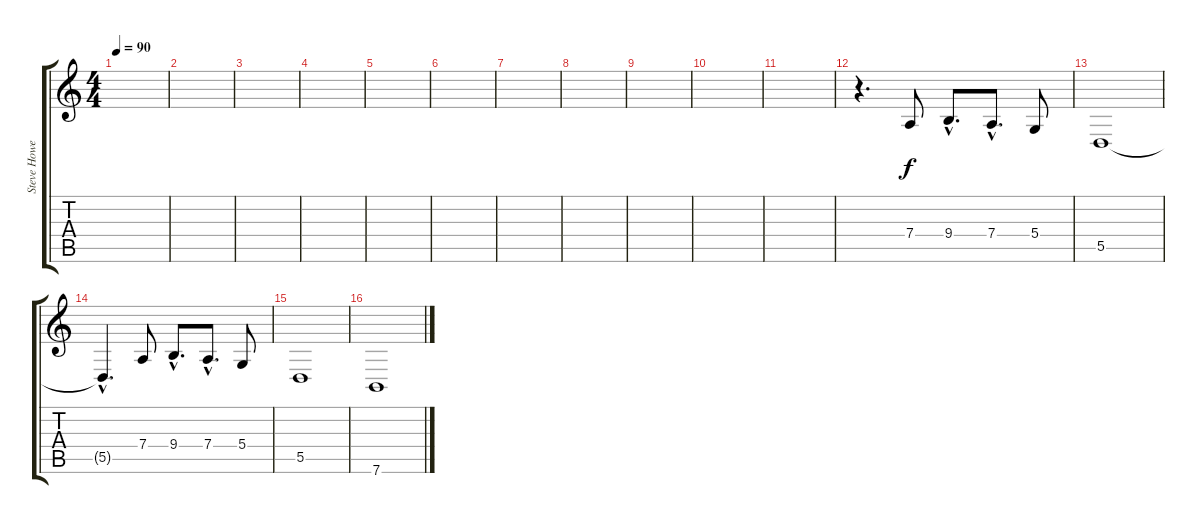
\track ("Steve Howe(Vocal)" "Steve Howe") {instrument panflute}
\staff {score tabs}
\tuning (E4 B3 G3 D3 A2 E2) {hide}
\ts (4 4)
\tempo 90
\clef g2
\ks c
|
|
|
|
|
|
|
|
|
|
|
r.4{d} 7.4.8 9.4{hac}.8{d} 7.4{hac}.8{d} 5.4.8 |
5.5.1 |
5.5{hac t}.4{d} 7.4.8 9.4{hac}.8{d} 7.4{hac}.8{d} 5.4.8 |
5.5.1 |
7.6.1
